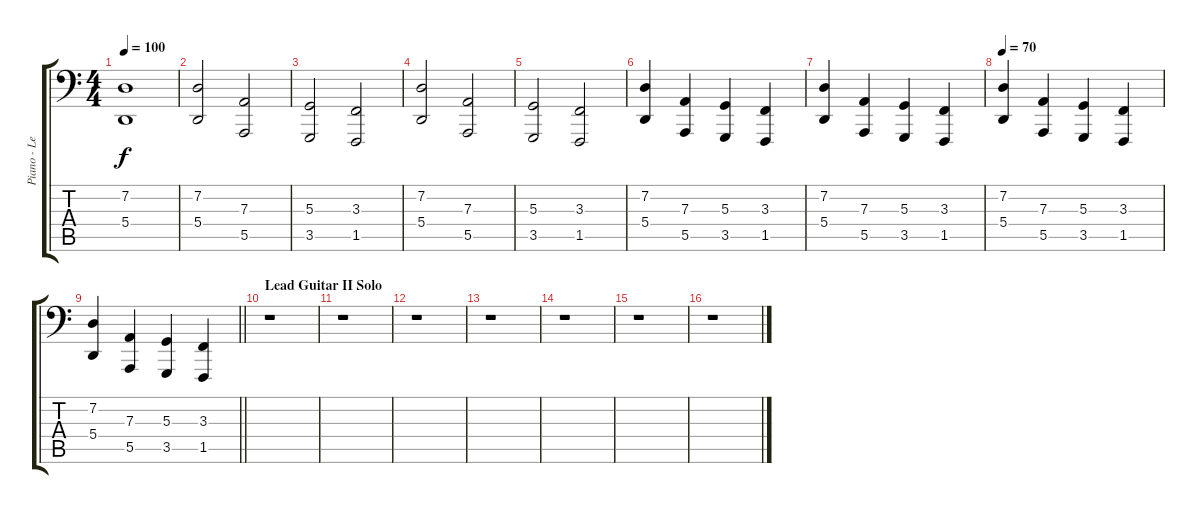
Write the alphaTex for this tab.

\track ("Piano - Left Hand" "Piano - Le") {instrument acousticgrandpiano}
\staff {score tabs}
\tuning (C3 G2 D2 A1 E1 B0) {hide}
\ts (4 4)
\tempo 100
\clef f4
\ks c
(7.2{t} 5.4{t}).1{dy f} |
(7.2 5.4).2 (7.3 5.5).2 |
(5.3 3.5).2 (3.3 1.5).2 |
(7.2 5.4).2 (7.3 5.5).2 |
(5.3 3.5).2 (3.3 1.5).2 |
(7.2 5.4).4 (7.3 5.5).4 (5.3 3.5).4 (3.3 1.5).4 |
(7.2 5.4).4 (7.3 5.5).4 (5.3 3.5).4 (3.3 1.5).4 |
\tempo 70
(7.2 5.4).4 (7.3 5.5).4 (5.3 3.5).4 (3.3 1.5).4 |
\barLineRight lightlight
(7.2 5.4).4 (7.3 5.5).4 (5.3 3.5).4 (3.3 1.5).4 |
\section ("" "Lead Guitar II Solo")
r.1 |
r.1 |
r.1 |
r.1 |
r.1 |
r.1 |
r.1
